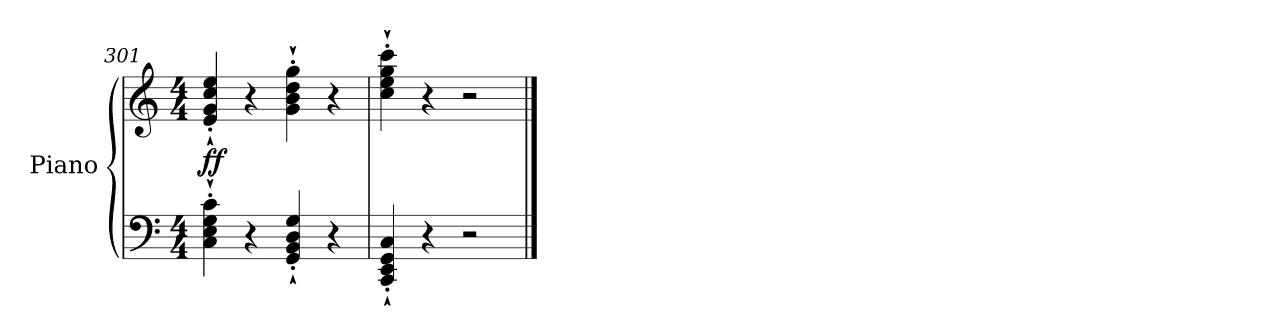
**kern	**kern	**dynam
*part1	*part1	*part1
*staff2	*staff1	*staff1/2
*I"Piano	*	*
*I'Pno	*	*
*clefF4	*clefG2	*
*k[]	*k[]	*
*M4/4	*M4/4	*
=301	=301	=301
!	!	!LO:DY:b
4C\'` 4E\'` 4G\'` 4c\'`	4e/'` 4g/'` 4cc/'` 4ee/'`	ff
4r	4r	.
4GG/'` 4BB/'` 4D/'` 4G/'`	4g\'` 4b\'` 4dd\'` 4gg\'`	.
4r	4r	.
=302	=302	=302
4CC/'` 4EE/'` 4GG/'` 4C/'`	4cc\'` 4ee\'` 4gg\'` 4ccc\'`	.
4r	4r	.
2r	2r	.
==	==	==
*-	*-	*-
